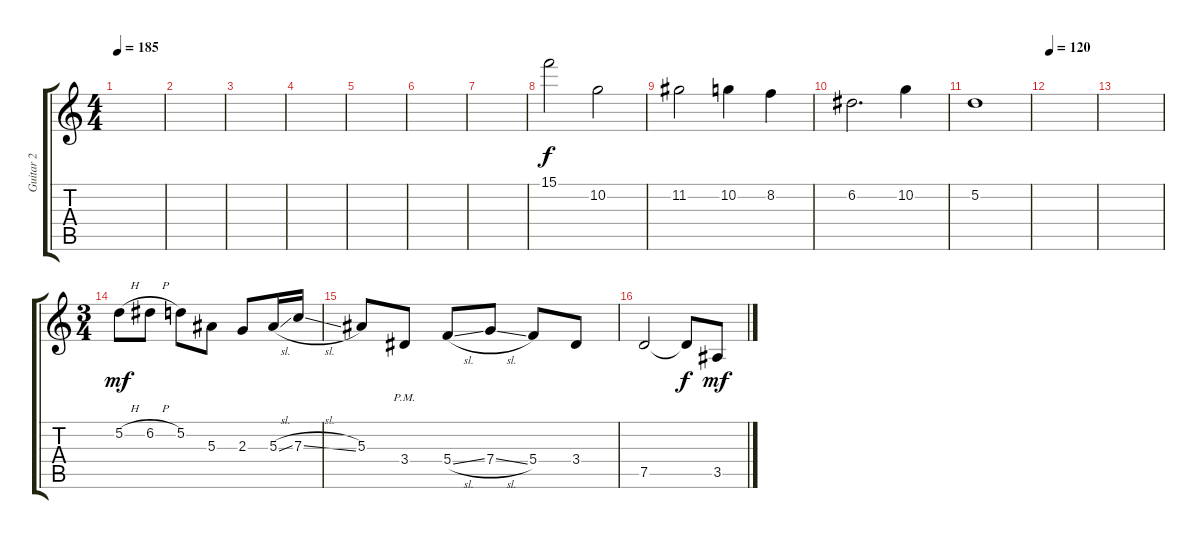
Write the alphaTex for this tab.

\track ("Guitar 2" "Guitar 2") {instrument distortionguitar}
\staff {score tabs}
\tuning (D4 A3 F3 C3 G2 C2) {hide}
\ts (4 4)
\tempo 185
\clef g2
\ks c
|
|
|
|
|
|
|
15.1.2 10.2.2 |
11.2.2 10.2.4 8.2.4 |
6.2.2{d} 10.2.4 |
5.2.1 |
\tempo 120
|
|
\ts (3 4)
5.2{h}.8{dy mf volume 13} 6.2{h}.8 5.2.8 5.3.8 2.3.8 5.3{sl}.16 7.3{sl}.16 |
5.3.8 3.4{pm}.8 5.4{sl}.8 7.4{sl}.8 5.4.8 3.4.8 |
7.5.2 7.5{t}.8{dy f} 3.5.8{dy mf}
